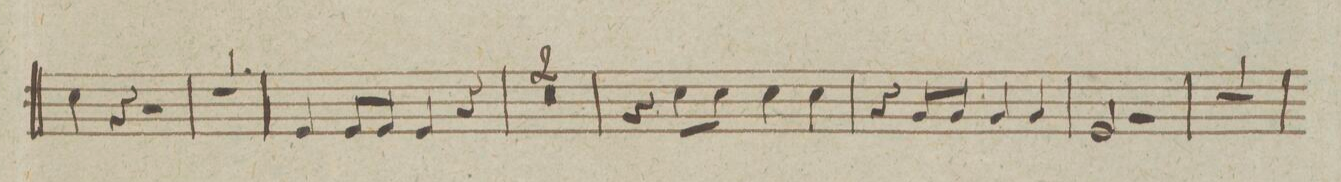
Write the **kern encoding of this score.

**kern	**dynam
*I"Clarino Secundo in C.	*
*clefG2	*
*k[]	*
*met(c|)	*
*M2/2	*
4cc\	.
4r	.
2r	.
=234	=234
1r	.
=235	=235
4e/	.
8e/L	.
8e/J	.
4e/	.
4r	.
=236	=236
0r	.
=237	=237
=238	=238
4r	.
8cc\L	.
8cc\J	.
4cc\	.
4cc\	.
=239	=239
4r	.
8g/L	.
8g/J	.
4g/	.
4g/	.
=240	=240
2e/	.
2r	.
=241	=241
1r	.
=242	=242
*-	*-
